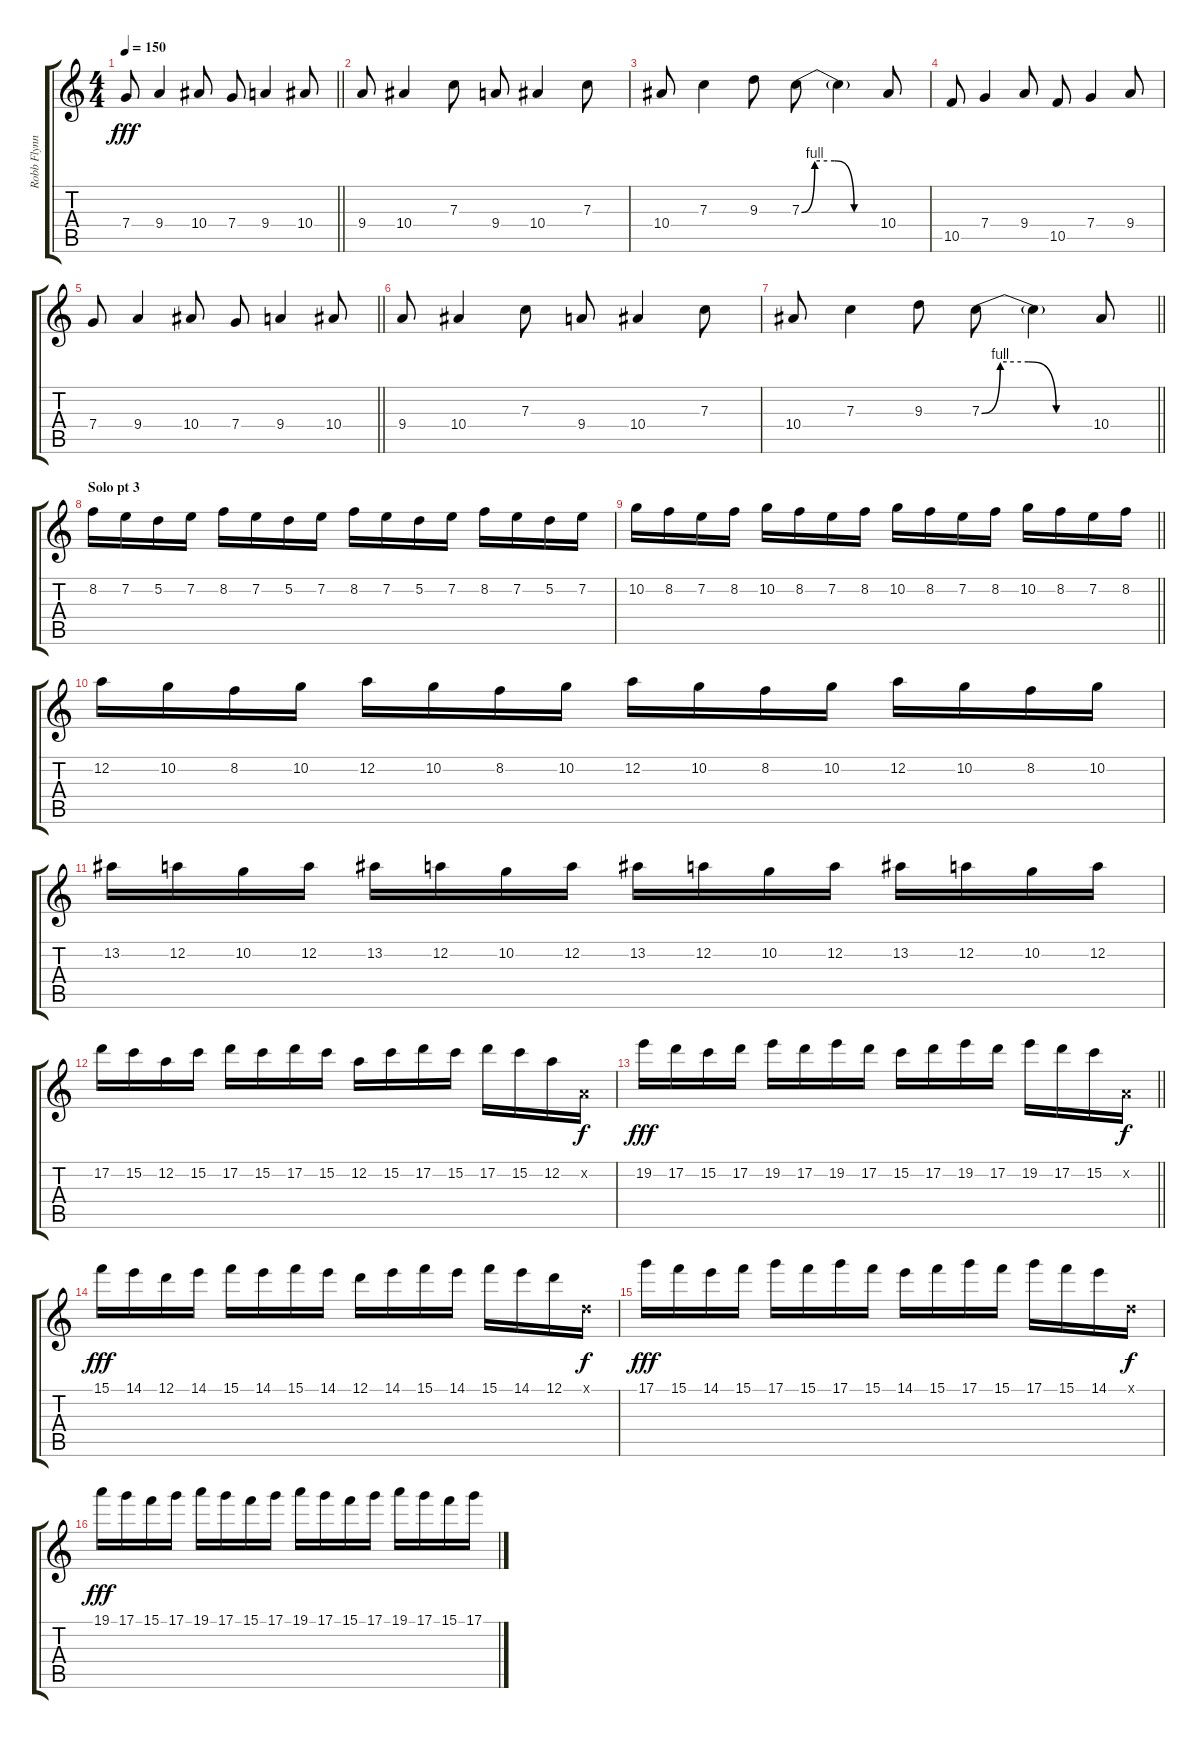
\track ("Robb Flynn" "Robb Flynn") {instrument distortionguitar}
\staff {score tabs}
\tuning (D4 A3 F3 C3 G2 C2) {hide}
\ts (4 4)
\tempo 150
\clef g2
\barLineRight lightlight
\ks c
7.4.8{dy fff} 9.4.4 10.4.8 7.4.8 9.4.4 10.4.8 |
9.4.8 10.4.4 7.3.8 9.4.8 10.4.4 7.3.8 |
10.4.8 7.3.4 9.3.8 7.3{be (custom 0 0 10 4 25 4 40 0 60 0)}.8 7.3{t}.4 10.4.8 |
10.5.8 7.4.4 9.4.8 10.5.8 7.4.4 9.4.8 |
\barLineRight lightlight
7.4.8 9.4.4 10.4.8 7.4.8 9.4.4 10.4.8 |
9.4.8 10.4.4 7.3.8 9.4.8 10.4.4 7.3.8 |
\barLineRight lightlight
10.4.8 7.3.4 9.3.8 7.3{be (custom 0 0 10 4 25 4 40 0 60 0)}.8 7.3{t}.4 10.4.8 |
\section ("" "Solo pt 3")
8.2.16 7.2.16 5.2.16 7.2.16 8.2.16 7.2.16 5.2.16 7.2.16 8.2.16 7.2.16 5.2.16 7.2.16 8.2.16 7.2.16 5.2.16 7.2.16 |
\barLineRight lightlight
10.2.16 8.2.16 7.2.16 8.2.16 10.2.16 8.2.16 7.2.16 8.2.16 10.2.16 8.2.16 7.2.16 8.2.16 10.2.16 8.2.16 7.2.16 8.2.16 |
\section ("" "")
12.2.16 10.2.16 8.2.16 10.2.16 12.2.16 10.2.16 8.2.16 10.2.16 12.2.16 10.2.16 8.2.16 10.2.16 12.2.16 10.2.16 8.2.16 10.2.16 |
13.2.16 12.2.16 10.2.16 12.2.16 13.2.16 12.2.16 10.2.16 12.2.16 13.2.16 12.2.16 10.2.16 12.2.16 13.2.16 12.2.16 10.2.16 12.2.16 |
17.2.16 15.2.16 12.2.16 15.2.16 17.2.16 15.2.16 17.2.16 15.2.16 12.2.16 15.2.16 17.2.16 15.2.16 17.2.16 15.2.16 12.2.16 0.2{x}.16{dy f} |
\barLineRight lightlight
19.2.16{dy fff} 17.2.16 15.2.16 17.2.16 19.2.16 17.2.16 19.2.16 17.2.16 15.2.16 17.2.16 19.2.16 17.2.16 19.2.16 17.2.16 15.2.16 0.2{x}.16{dy f} |
15.1.16{dy fff} 14.1.16 12.1.16 14.1.16 15.1.16 14.1.16 15.1.16 14.1.16 12.1.16 14.1.16 15.1.16 14.1.16 15.1.16 14.1.16 12.1.16 0.1{x}.16{dy f} |
17.1.16{dy fff} 15.1.16 14.1.16 15.1.16 17.1.16 15.1.16 17.1.16 15.1.16 14.1.16 15.1.16 17.1.16 15.1.16 17.1.16 15.1.16 14.1.16 0.1{x}.16{dy f} |
19.1.16{dy fff} 17.1.16 15.1.16 17.1.16 19.1.16 17.1.16 15.1.16 17.1.16 19.1.16 17.1.16 15.1.16 17.1.16 19.1.16 17.1.16 15.1.16 17.1.16
